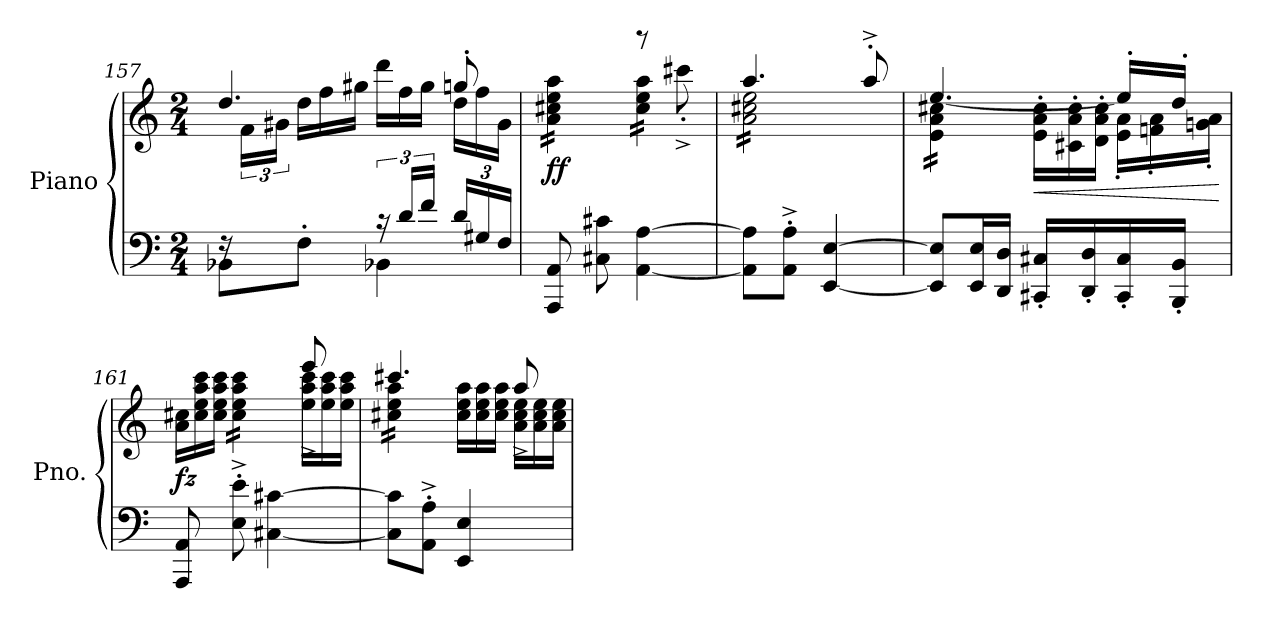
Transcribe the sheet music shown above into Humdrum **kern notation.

**kern	**kern	**dynam
*part1	*part1	*part1
*staff2	*staff1	*staff1/2
*I"Piano	*	*
*I'Pno.	*	*
*clefF4	*clefG2	*
*k[]	*k[]	*
*M2/4	*M2/4	*
=157	=157	=157
*^	*	*
*	*Xtuplet	*	*
*	*^	*^	*
8BB-X\L	24rF	4ryy	4.dd/	24ryy	.
.	24%11ryy	.	.	24f\LL	.
.	.	.	.	24g#X\JJ	.
*	*	*	*	*Xtuplet	*
8F'\J	.	.	.	24dd\LL	.
.	.	.	.	24ff\	.
.	.	.	.	24gg#X\JJ	.
24r	.	4BB-X\	.	24ddd\LL	.
24d/LL	.	.	.	24ff\	.
24f/JJ	.	.	.	24gg#\JJ	.
24d/LL	.	.	8gg'/	24dd\LL	.
24G#X/	.	.	.	24ff\	.
24F/JJ	.	.	.	24g#\JJ	.
*v	*v	*v	*	*	*
=158	=158	=158	=158
!	!	!	!LO:DY:b
*	*tremolo	*	*
8AAA/ 8AA/	24a\ 24cc#X\ 24ee\ 24aa\LL	4ryy	ff
.	24a\ 24cc#X\ 24ee\ 24aa\	.	.
.	24a\ 24cc#X\ 24ee\ 24aa\	.	.
8C#X\ 8c#X\	24a\ 24cc#X\ 24ee\ 24aa\	.	.
.	24a\ 24cc#X\ 24ee\ 24aa\	.	.
.	24a\ 24cc#X\ 24ee\ 24aa\JJ	.	.
[4AA\ [4A\	24cc#\ 24ee\ 24aa\LL	8rbbb	.
.	24cc#\ 24ee\ 24aa\	.	.
.	24cc#\ 24ee\ 24aa\	.	.
.	24cc#\ 24ee\ 24aa\	8ccc#X'^\	.
.	24cc#\ 24ee\ 24aa\	.	.
.	24cc#\ 24ee\ 24aa\JJ	.	.
=159	=159	=159	=159
8AA\] 8A\]L	4.aa/	24a\ 24cc#X\ 24ee\LL	.
.	.	24a\ 24cc#X\ 24ee\	.
.	.	24a\ 24cc#X\ 24ee\	.
8AA\'^ 8A\'^J	.	24a\ 24cc#X\ 24ee\	.
.	.	24a\ 24cc#X\ 24ee\	.
.	.	24a\ 24cc#X\ 24ee\	.
[4EE/ [4E/	.	24a\ 24cc#X\ 24ee\	.
.	.	24a\ 24cc#X\ 24ee\	.
.	.	24a\ 24cc#X\ 24ee\	.
.	8aa'^/	24a\ 24cc#X\ 24ee\	.
.	.	24a\ 24cc#X\ 24ee\	.
.	.	24a\ 24cc#X\ 24ee\JJ	.
!!LO:LB:g=z	!!
=160	=160	=160	=160
8EE/] 8E/]L	24e\ 24a\ 24cc#X\LL	[4.ee/	.
.	24e\ 24a\ 24cc#X\	.	.
.	24e\ 24a\ 24cc#X\	.	.
16EE/ 16E/L	24e\ 24a\ 24cc#X\	.	.
.	24e\ 24a\ 24cc#X\	.	.
16DD/ 16D/JJ	.	.	.
.	24e\ 24a\ 24cc#X\JJ	.	.
*	*Xtremolo	*	*
!	!	!	!LO:HP:b
16CC#X/' 16C#X/'LL	24e\' 24a\' 24cc#\'LL	.	<
.	24c#X\' 24a\' 24cc#\'	.	.
16DD/' 16D/'	.	.	.
.	24d\' 24a\' 24cc#\'JJ	.	.
16CC#/' 16C#/'	16ee'/LL]	24e\' 24a\'LL	.
.	.	24fn\' 24a\'	.
16BBB/' 16BB/'JJ	16dd'/JJ	.	.
.	.	24gn\' 24a\'JJ	.
*	*v	*v	*
.	.	[
=161	=161	=161
*	*^	*
!	!	!	!LO:DY:b
8AAA/ 8AA/	24a\ 24cc#X\LL	4.ryy	fz
.	24cc#\ 24ee\ 24aa\ 24ccc\	.	.
.	24cc#\ 24ee\ 24aa\ 24ccc\JJ	.	.
*	*tremolo	*	*
8E\'^ 8e\'^	24cc#\ 24ee\ 24aa\ 24ccc\LL	.	.
.	24cc#\ 24ee\ 24aa\ 24ccc\	.	.
.	24cc#\ 24ee\ 24aa\ 24ccc\	.	.
[4C#X\ [4c#X\	24cc#\ 24ee\ 24aa\ 24ccc\	.	.
.	24cc#\ 24ee\ 24aa\ 24ccc\	.	.
.	24cc#\ 24ee\ 24aa\ 24ccc\JJ	.	.
*	*Xtremolo	*	*
.	24ee\ 24aa\ 24ccc\LL	8eee'^/	.
.	24ee\ 24aa\ 24ccc\	.	.
.	24ee\ 24aa\ 24ccc\JJ	.	.
=162	=162	=162	=162
*	*tremolo	*	*
8C#\] 8c#\]L	24cc#X\ 24ee\ 24aa\LL	4.ccc#X/	.
.	24cc#X\ 24ee\ 24aa\	.	.
.	24cc#X\ 24ee\ 24aa\	.	.
8AA\'^ 8A\'^J	24cc#X\ 24ee\ 24aa\	.	.
.	24cc#X\ 24ee\ 24aa\	.	.
.	24cc#X\ 24ee\ 24aa\JJ	.	.
*	*Xtremolo	*	*
4EE/ 4E/	24cc#\ 24ee\ 24aa\LL	.	.
.	24cc#\ 24ee\ 24aa\	.	.
.	24cc#\ 24ee\ 24aa\JJ	.	.
.	24a\ 24cc#\ 24ee\LL	8aa'^/	.
.	24a\ 24cc#\ 24ee\	.	.
.	24a\ 24cc#\ 24ee\JJ	.	.
*	*v	*v	*
=	=	=
*-	*-	*-
